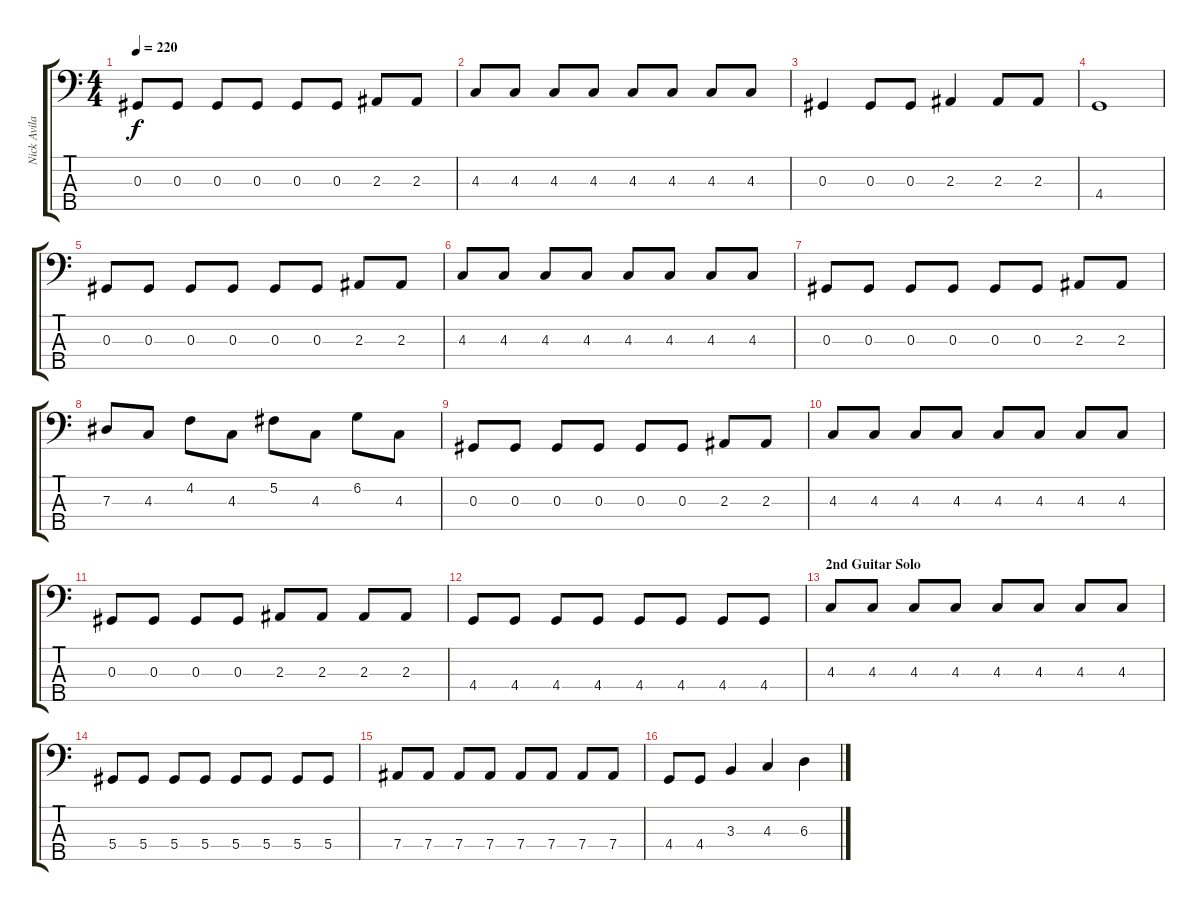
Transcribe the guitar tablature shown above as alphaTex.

\track ("Nick Avila" "Nick Avila") {instrument electricbassfinger}
\staff {score tabs}
\tuning (Gb2 Db2 Ab1 Eb1 Bb0) {hide}
\ts (4 4)
\tempo 220
\clef f4
\ks c
0.3.8{dy f} 0.3.8 0.3.8 0.3.8 0.3.8 0.3.8 2.3.8 2.3.8 |
4.3.8 4.3.8 4.3.8 4.3.8 4.3.8 4.3.8 4.3.8 4.3.8 |
0.3.4 0.3.8 0.3.8 2.3.4 2.3.8 2.3.8 |
4.4.1 |
0.3.8 0.3.8 0.3.8 0.3.8 0.3.8 0.3.8 2.3.8 2.3.8 |
4.3.8 4.3.8 4.3.8 4.3.8 4.3.8 4.3.8 4.3.8 4.3.8 |
0.3.8 0.3.8 0.3.8 0.3.8 0.3.8 0.3.8 2.3.8 2.3.8 |
7.3.8 4.3.8 4.2.8 4.3.8 5.2.8 4.3.8 6.2.8 4.3.8 |
0.3.8 0.3.8 0.3.8 0.3.8 0.3.8 0.3.8 2.3.8 2.3.8 |
4.3.8 4.3.8 4.3.8 4.3.8 4.3.8 4.3.8 4.3.8 4.3.8 |
0.3.8 0.3.8 0.3.8 0.3.8 2.3.8 2.3.8 2.3.8 2.3.8 |
4.4.8 4.4.8 4.4.8 4.4.8 4.4.8 4.4.8 4.4.8 4.4.8 |
\section ("" "2nd Guitar Solo")
4.3.8 4.3.8 4.3.8 4.3.8 4.3.8 4.3.8 4.3.8 4.3.8 |
5.4.8 5.4.8 5.4.8 5.4.8 5.4.8 5.4.8 5.4.8 5.4.8 |
7.4.8 7.4.8 7.4.8 7.4.8 7.4.8 7.4.8 7.4.8 7.4.8 |
4.4.8 4.4.8 3.3.4 4.3.4 6.3.4
